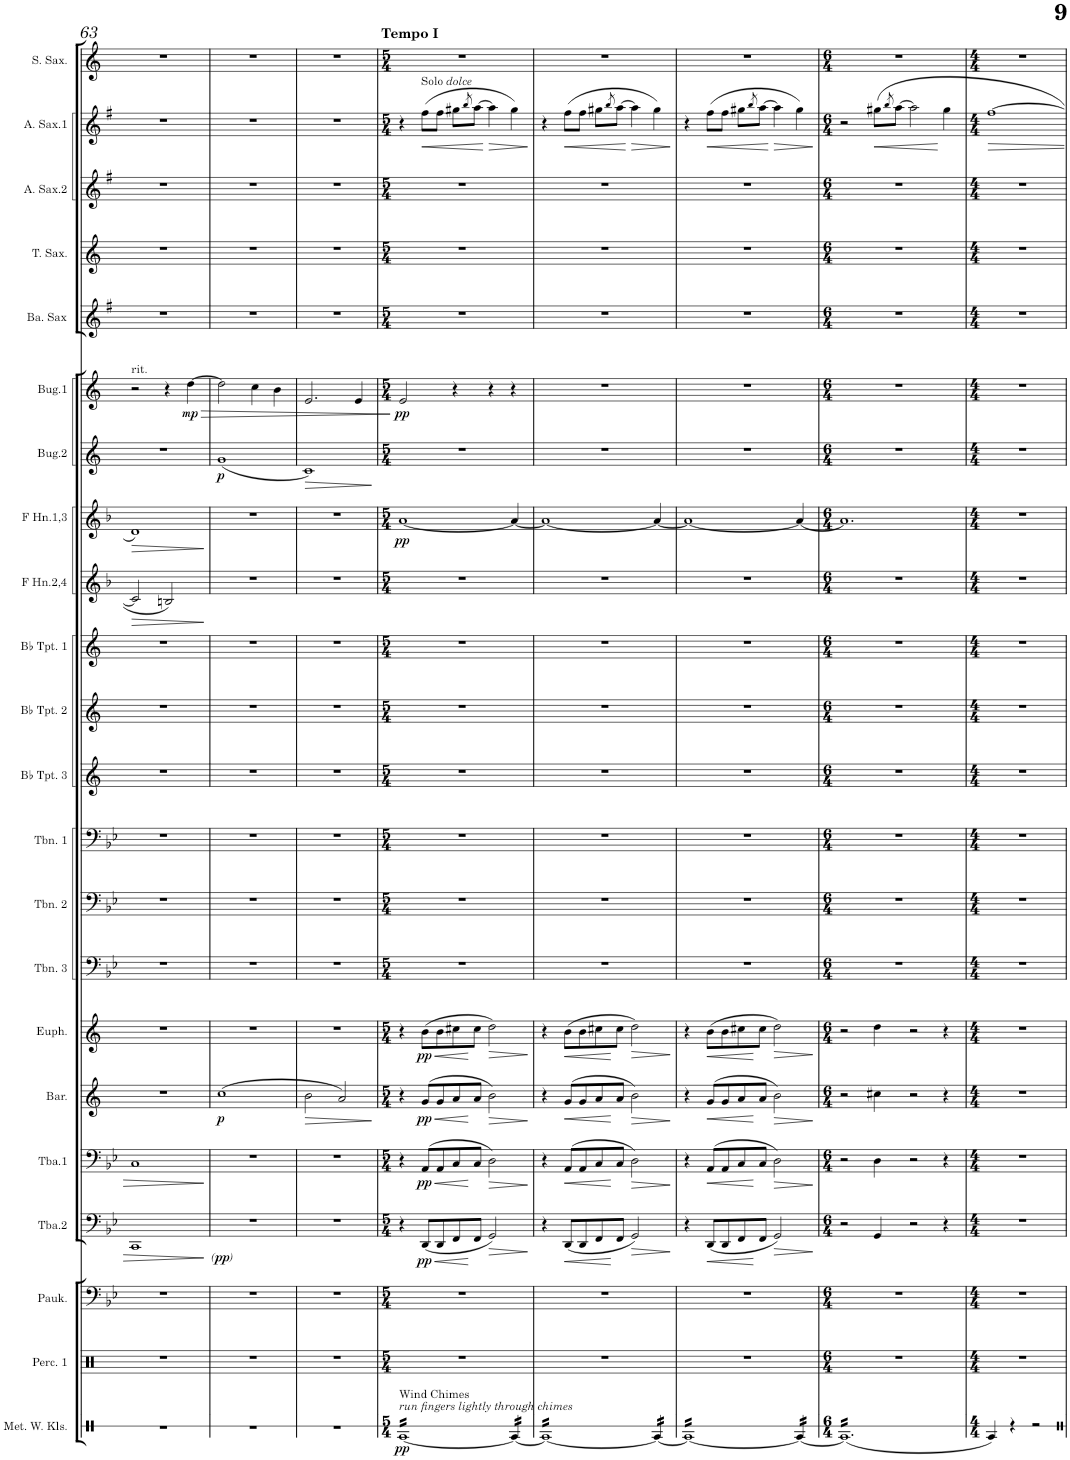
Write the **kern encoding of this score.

**kern	**dynam	**kern	**kern	**kern	**dynam	**kern	**dynam	**kern	**dynam	**kern	**dynam	**kern	**dynam	**kern	**dynam	**kern	**kern	**kern	**kern	**kern	**kern	**kern	**dynam	**kern	**dynam	**kern	**dynam	**kern	**dynam	**kern	**kern	**kern	**kern	**dynam	**kern
*part24	*part24	*part23	*part22	*part21	*part21	*part20	*part20	*part19	*part19	*part18	*part18	*part17	*part17	*part16	*part16	*part15	*part14	*part13	*part12	*part11	*part10	*part9	*part9	*part8	*part8	*part7	*part7	*part6	*part6	*part5	*part4	*part3	*part2	*part2	*part1
*staff24	*staff24	*staff23	*staff22	*staff21	*staff21	*staff20	*staff20	*staff19	*staff19	*staff18	*staff18	*staff17	*staff17	*staff16	*staff16	*staff15	*staff14	*staff13	*staff12	*staff11	*staff10	*staff9	*staff9	*staff8	*staff8	*staff7	*staff7	*staff6	*staff6	*staff5	*staff4	*staff3	*staff2	*staff2	*staff1
*I"Percussion 2	*	*I"Percussion 1	*I"Pauken	*I"Tuba in Bb	*	*I"Tuba 2	*	*I"Tuba in Eb	*	*I"Tuba 1	*	*I"Bariton	*	*I"Euphonium	*	*I"Trombone 3	*I"Trombone 2	*I"Trombone 1	*I"Trompet in Bb 3	*I"Trompet in Bb 2	*I"Trompet in Bb 1	*I"Hoorn in F 2,4	*	*I"Hoorn in F 1,3	*	*I"Bugel 2	*	*I"Bugel 1	*	*I"Bariton-saxofoon	*I"Tenor-saxofoon	*I"Alt-saxofoon 2	*I"Alt-saxofoon 1	*	*I"Sopraan-saxofoon
*I'Perc. 2	*	*I'Perc. 1	*I'Pauk.	*	*	*I'Tba.2	*	*	*	*I'Tba.1	*	*I'Bar.	*	*I'Euph.	*	*I'Tbn. 3	*I'Tbn. 2	*I'Tbn. 1	*	*	*	*	*	*	*	*I'Bug.2	*	*I'Bug.1	*	*I'Ba. Sax	*I'T. Sax.	*I'A. Sax.2	*I'A. Sax.1	*	*I'S. Sax.
!!LO:PB:g=z
*clefX	*	*clefX	*clefF4	*clefG2	*	*clefF4	*	*clefF4	*	*clefF4	*	*clefG2	*	*clefG2	*	*clefF4	*clefF4	*clefF4	*clefG2	*clefG2	*clefG2	*clefG2	*	*clefG2	*	*clefG2	*	*clefG2	*	*clefG2	*clefG2	*clefG2	*clefG2	*	*clefG2
*	*	*	*	*Trd15c26	*	*	*	*	*	*	*	*Trd8c14	*	*Trd8c14	*	*	*	*	*Trd1c2	*Trd1c2	*Trd1c2	*Trd4c7	*	*Trd4c7	*	*Trd1c2	*	*Trd1c2	*	*Trd12c21	*Trd8c14	*Trd5c9	*Trd5c9	*	*Trd1c2
*k[]	*	*k[]	*k[b-e-]	*k[]	*	*k[b-e-]	*	*k[b-e-]	*	*k[b-e-]	*	*k[]	*	*k[]	*	*k[b-e-]	*k[b-e-]	*k[b-e-]	*k[]	*k[]	*k[]	*k[b-]	*	*k[b-]	*	*k[]	*	*k[]	*	*k[f#]	*k[]	*k[f#]	*k[f#]	*	*k[]
*M4/4	*	*M4/4	*M4/4	*M4/4	*	*M4/4	*	*M4/4	*	*M4/4	*	*M4/4	*	*M4/4	*	*M4/4	*M4/4	*M4/4	*M4/4	*M4/4	*M4/4	*M4/4	*	*M4/4	*	*M4/4	*	*M4/4	*	*M4/4	*M4/4	*M4/4	*M4/4	*	*M4/4
=63	=63	=63	=63	=63	=63	=63	=63	=63	=63	=63	=63	=63	=63	=63	=63	=63	=63	=63	=63	=63	=63	=63	=63	=63	=63	=63	=63	=63	=63	=63	=63	=63	=63	=63	=63
!	!	!	!	!	!	!	!	!	!	!	!	!	!	!	!	!	!	!	!	!	!	!	!	!	!	!	!	!LO:TX:a:t=rit.	!	!	!	!	!	!	!
!	!	!	!	!	!	!	!	!	!	!	!	!	!	!	!	!	!	!	!	!	!	!	!LO:HP:b	!	!LO:HP:b	!	!	!	!	!	!	!	!	!	!
1r	.	1r	1r	1d	.	1CC	.	1C	.	1C	.	1r	.	1r	.	1r	1r	1r	1r	1r	1r	2c/]	>	1d	>	1r	.	2r	.	1r	1r	1r	1r	.	1r
.	.	.	.	.	.	.	.	.	.	.	.	.	.	.	.	.	.	.	.	.	.	2Bn/	.	.	.	.	.	4r	.	.	.	.	.	.	.
!	!	!	!	!	!	!	!	!	!	!	!	!	!	!	!	!	!	!	!	!	!	!	!	!	!	!	!	!	!LO:HP:b	!	!	!	!	!	!
!	!	!	!	!	!	!	!	!	!	!	!	!	!	!	!	!	!	!	!	!	!	!	!	!	!	!	!	!	!LO:DY:n=1:b	!	!	!	!	!	!
.	.	.	.	.	.	.	.	.	.	.	.	.	.	.	.	.	.	.	.	.	.	.	.	.	.	.	.	[4dd\	> mp	.	.	.	.	.	.
.	.	.	.	.	.	.	.	.	.	.	.	.	.	.	.	.	.	.	.	.	.	.	]	.	]	.	.	.	.	.	.	.	.	.	.
=64	=64	=64	=64	=64	=64	=64	=64	=64	=64	=64	=64	=64	=64	=64	=64	=64	=64	=64	=64	=64	=64	=64	=64	=64	=64	=64	=64	=64	=64	=64	=64	=64	=64	=64	=64
!	!	!	!	!	!LO:DY:b	!	!	!	!	!	!	!	!	!	!	!	!	!	!	!	!	!	!	!	!	!	!	!	!	!	!	!	!	!	!
!	!	!	!	!	!LO:DY:n=1:b	!	!	!	!	!	!	!	!	!	!	!	!	!	!	!	!	!	!	!	!	!	!	!	!	!	!	!	!	!	!
!	!	!	!	!	!LO:DY:n=2:b	!	!LO:DY:b	!	!	!	!	!	!	!	!	!	!	!	!	!	!	!	!	!	!	!	!	!	!	!	!	!	!	!	!
!	!	!	!	!	!	!	!LO:DY:n=1:b	!	!	!	!	!	!	!	!	!	!	!	!	!	!	!	!	!	!	!	!	!	!	!	!	!	!	!	!
!	!	!	!	!	!	!	!LO:DY:n=2:b	!	!	!	!	!	!LO:DY:b	!	!	!	!	!	!	!	!	!	!	!	!	!	!LO:DY:b	!	!	!	!	!	!	!	!
1r	.	1r	1r	1r	other-dynamics pp other-dynamics	1r	other-dynamics pp other-dynamics	1r	.	1r	.	(1cc	p	1r	.	1r	1r	1r	1r	1r	1r	1r	.	1r	.	(1g	p	2dd\]	.	1r	1r	1r	1r	.	1r
.	.	.	.	.	.	.	.	.	.	.	.	.	.	.	.	.	.	.	.	.	.	.	.	.	.	.	.	4cc\	.	.	.	.	.	.	.
.	.	.	.	.	.	.	.	.	.	.	.	.	.	.	.	.	.	.	.	.	.	.	.	.	.	.	.	4b\	.	.	.	.	.	.	.
=65	=65	=65	=65	=65	=65	=65	=65	=65	=65	=65	=65	=65	=65	=65	=65	=65	=65	=65	=65	=65	=65	=65	=65	=65	=65	=65	=65	=65	=65	=65	=65	=65	=65	=65	=65
!	!	!	!	!	!	!	!	!	!	!	!	!	!LO:HP:b	!	!	!	!	!	!	!	!	!	!	!	!	!	!LO:HP:b	!	!	!	!	!	!	!	!
1r	.	1r	1r	1r	.	1r	.	1r	.	1r	.	2b\	>	1r	.	1r	1r	1r	1r	1r	1r	1r	.	1r	.	1c)	>	2.e/	.	1r	1r	1r	1r	.	1r
.	.	.	.	.	.	.	.	.	.	.	.	2a/)	.	.	.	.	.	.	.	.	.	.	.	.	.	.	.	.	.	.	.	.	.	.	.
.	.	.	.	.	.	.	.	.	.	.	.	.	.	.	.	.	.	.	.	.	.	.	.	.	.	.	.	4e/	.	.	.	.	.	.	.
.	.	.	.	.	.	.	.	.	.	.	.	.	]	.	.	.	.	.	.	.	.	.	.	.	.	.	]	.	]	.	.	.	.	.	.
=66	=66	=66	=66	=66	=66	=66	=66	=66	=66	=66	=66	=66	=66	=66	=66	=66	=66	=66	=66	=66	=66	=66	=66	=66	=66	=66	=66	=66	=66	=66	=66	=66	=66	=66	=66
*M5/4	*	*M5/4	*M5/4	*M5/4	*	*M5/4	*	*M5/4	*	*M5/4	*	*M5/4	*	*M5/4	*	*M5/4	*M5/4	*M5/4	*M5/4	*M5/4	*M5/4	*M5/4	*	*M5/4	*	*M5/4	*	*M5/4	*	*M5/4	*M5/4	*M5/4	*M5/4	*	*M5/4
!	!	!	!	!	!	!	!	!	!	!	!	!	!	!	!	!	!	!	!	!	!	!	!	!	!	!	!	!	!	!	!	!	!	!	!LO:TX:a:B:t=Tempo I
!LO:TX:a:i:t=run fingers lightly through chimes	!	!	!	!	!	!	!	!	!	!	!	!	!	!	!	!	!	!	!	!	!	!	!	!	!	!	!	!	!	!	!	!	!	!	!
!LO:TX:a:t=Wind Chimes	!	!	!	!	!	!	!	!	!	!	!	!	!	!	!	!	!	!	!	!	!	!	!	!	!	!	!	!	!	!	!	!	!	!	!
!	!LO:DY:b	!	!	!	!	!	!	!	!	!	!	!	!	!	!	!	!	!	!	!	!	!	!	!	!LO:DY:b	!	!	!	!LO:DY:b	!	!	!	!	!	!
*tremolo	*	*	*	*	*	*	*	*	*	*	*	*	*	*	*	*	*	*	*	*	*	*	*	*	*	*	*	*	*	*	*	*	*	*	*
[16RALL	pp	4%5r	4%5r	4r	.	4r	.	4r	.	4r	.	4r	.	4r	.	4%5r	4%5r	4%5r	4%5r	4%5r	4%5r	4%5r	.	[1a	pp	4%5r	.	2e/	pp	4%5r	4%5r	4%5r	4r	.	4%5r
16RA	.	.	.	.	.	.	.	.	.	.	.	.	.	.	.	.	.	.	.	.	.	.	.	.	.	.	.	.	.	.	.	.	.	.	.
16RA	.	.	.	.	.	.	.	.	.	.	.	.	.	.	.	.	.	.	.	.	.	.	.	.	.	.	.	.	.	.	.	.	.	.	.
16RA	.	.	.	.	.	.	.	.	.	.	.	.	.	.	.	.	.	.	.	.	.	.	.	.	.	.	.	.	.	.	.	.	.	.	.
!	!	!	!	!	!	!	!	!	!	!	!	!	!	!	!	!	!	!	!	!	!	!	!	!	!	!	!	!	!	!	!	!	!LO:TX:a:t=Solo	!	!
!	!	!	!	!	!	!	!	!	!	!	!	!	!	!	!	!	!	!	!	!	!	!	!	!	!	!	!	!	!	!	!	!	!LO:TX:a:i:t=dolce	!	!
!	!	!	!	!	!LO:HP:b	!	!LO:HP:b	!	!LO:HP:b	!	!LO:HP:b	!	!LO:HP:b	!	!LO:HP:b	!	!	!	!	!	!	!	!	!	!	!	!	!	!	!	!	!	!	!LO:HP:b	!
!	!	!	!	!	!LO:DY:n=1:b	!	!LO:DY:n=1:b	!	!LO:DY:n=1:b	!	!LO:DY:n=1:b	!	!LO:DY:n=1:b	!	!LO:DY:n=1:b	!	!	!	!	!	!	!	!	!	!	!	!	!	!	!	!	!	!	!	!
16RA	.	.	.	(8e/L	< pp	(8DD/L	< pp	(8AA/L	< pp	(8AA/L	< pp	(8g/L	< pp	(8b\L	< pp	.	.	.	.	.	.	.	.	.	.	.	.	.	.	.	.	.	(8ff#\L	<	.
16RA	.	.	.	.	.	.	.	.	.	.	.	.	.	.	.	.	.	.	.	.	.	.	.	.	.	.	.	.	.	.	.	.	.	.	.
16RA	.	.	.	8e/J	.	8DD/	.	8AA/J	.	8AA/	.	8g/	.	8b\	.	.	.	.	.	.	.	.	.	.	.	.	.	.	.	.	.	.	8ff#\J	.	.
16RA	.	.	.	.	.	.	.	.	.	.	.	.	.	.	.	.	.	.	.	.	.	.	.	.	.	.	.	.	.	.	.	.	.	.	.
16RA	.	.	.	8g/L	.	8FF/	.	8C/L	.	8C/	.	8a/	.	8cc#X\	.	.	.	.	.	.	.	.	.	.	.	.	.	4r	.	.	.	.	8gg#X\L	.	.
16RA	.	.	.	.	.	.	.	.	.	.	.	.	.	.	.	.	.	.	.	.	.	.	.	.	.	.	.	.	.	.	.	.	.	.	.
.	.	.	.	.	.	.	.	.	.	.	.	.	.	.	.	.	.	.	.	.	.	.	.	.	.	.	.	.	.	.	.	.	8qbb/	.	.
16RA	.	.	.	8g/J	[	8FF/J	[	8C/J	[	8C/J	[	8a/J	[	8cc#\J	[	.	.	.	.	.	.	.	.	.	.	.	.	.	.	.	.	.	[8aa\J	.	.
16RA	.	.	.	.	.	.	.	.	.	.	.	.	.	.	.	.	.	.	.	.	.	.	.	.	.	.	.	.	.	.	.	.	.	.	.
!	!	!	!	!	!LO:HP:b	!	!LO:HP:b	!	!LO:HP:b	!	!LO:HP:b	!	!LO:HP:b	!	!LO:HP:b	!	!	!	!	!	!	!	!	!	!	!	!	!	!	!	!	!	!	!LO:HP:n=1:b	!
16RA	.	.	.	2a)	>	2GG/)	>	2D)	>	2D\)	>	2b\)	>	2dd\)	>	.	.	.	.	.	.	.	.	.	.	.	.	4r	.	.	.	.	4aa\]	[ >	.
16RA	.	.	.	.	.	.	.	.	.	.	.	.	.	.	.	.	.	.	.	.	.	.	.	.	.	.	.	.	.	.	.	.	.	.	.
16RA	.	.	.	.	.	.	.	.	.	.	.	.	.	.	.	.	.	.	.	.	.	.	.	.	.	.	.	.	.	.	.	.	.	.	.
16RAJJ	.	.	.	.	.	.	.	.	.	.	.	.	.	.	.	.	.	.	.	.	.	.	.	.	.	.	.	.	.	.	.	.	.	.	.
16RA/LL	.	.	.	.	.	.	.	.	.	.	.	.	.	.	.	.	.	.	.	.	.	.	.	4a/_	.	.	.	4r	.	.	.	.	4gg#\)	.	.
16RA/	.	.	.	.	.	.	.	.	.	.	.	.	.	.	.	.	.	.	.	.	.	.	.	.	.	.	.	.	.	.	.	.	.	.	.
16RA/	.	.	.	.	.	.	.	.	.	.	.	.	.	.	.	.	.	.	.	.	.	.	.	.	.	.	.	.	.	.	.	.	.	.	.
16RA/JJ	.	.	.	.	.	.	.	.	.	.	.	.	.	.	.	.	.	.	.	.	.	.	.	.	.	.	.	.	.	.	.	.	.	.	.
.	.	.	.	.	]	.	]	.	]	.	]	.	]	.	]	.	.	.	.	.	.	.	.	.	.	.	.	.	.	.	.	.	.	]	.
=67	=67	=67	=67	=67	=67	=67	=67	=67	=67	=67	=67	=67	=67	=67	=67	=67	=67	=67	=67	=67	=67	=67	=67	=67	=67	=67	=67	=67	=67	=67	=67	=67	=67	=67	=67
16RALL	.	4%5r	4%5r	4r	.	4r	.	4r	.	4r	.	4r	.	4r	.	4%5r	4%5r	4%5r	4%5r	4%5r	4%5r	4%5r	.	1a_	.	4%5r	.	4%5r	.	4%5r	4%5r	4%5r	4r	.	4%5r
16RA	.	.	.	.	.	.	.	.	.	.	.	.	.	.	.	.	.	.	.	.	.	.	.	.	.	.	.	.	.	.	.	.	.	.	.
16RA	.	.	.	.	.	.	.	.	.	.	.	.	.	.	.	.	.	.	.	.	.	.	.	.	.	.	.	.	.	.	.	.	.	.	.
16RA	.	.	.	.	.	.	.	.	.	.	.	.	.	.	.	.	.	.	.	.	.	.	.	.	.	.	.	.	.	.	.	.	.	.	.
!	!	!	!	!	!LO:HP:b	!	!LO:HP:b	!	!LO:HP:b	!	!LO:HP:b	!	!LO:HP:b	!	!LO:HP:b	!	!	!	!	!	!	!	!	!	!	!	!	!	!	!	!	!	!	!LO:HP:b	!
16RA	.	.	.	(8e/L	<	(8DD/L	<	(8AA/L	<	(8AA/L	<	(8g/L	<	(8b\L	<	.	.	.	.	.	.	.	.	.	.	.	.	.	.	.	.	.	(8ff#\L	<	.
16RA	.	.	.	.	.	.	.	.	.	.	.	.	.	.	.	.	.	.	.	.	.	.	.	.	.	.	.	.	.	.	.	.	.	.	.
16RA	.	.	.	8e/J	.	8DD/	.	8AA/J	.	8AA/	.	8g/	.	8b\	.	.	.	.	.	.	.	.	.	.	.	.	.	.	.	.	.	.	8ff#\J	.	.
16RA	.	.	.	.	.	.	.	.	.	.	.	.	.	.	.	.	.	.	.	.	.	.	.	.	.	.	.	.	.	.	.	.	.	.	.
16RA	.	.	.	8g/L	.	8FF/	.	8C/L	.	8C/	.	8a/	.	8cc#X\	.	.	.	.	.	.	.	.	.	.	.	.	.	.	.	.	.	.	8gg#X\L	.	.
16RA	.	.	.	.	.	.	.	.	.	.	.	.	.	.	.	.	.	.	.	.	.	.	.	.	.	.	.	.	.	.	.	.	.	.	.
.	.	.	.	.	.	.	.	.	.	.	.	.	.	.	.	.	.	.	.	.	.	.	.	.	.	.	.	.	.	.	.	.	8qbb/	.	.
16RA	.	.	.	8g/J	[	8FF/J	[	8C/J	[	8C/J	[	8a/J	[	8cc#\J	[	.	.	.	.	.	.	.	.	.	.	.	.	.	.	.	.	.	[8aa\J	.	.
16RA	.	.	.	.	.	.	.	.	.	.	.	.	.	.	.	.	.	.	.	.	.	.	.	.	.	.	.	.	.	.	.	.	.	.	.
!	!	!	!	!	!LO:HP:b	!	!LO:HP:b	!	!LO:HP:b	!	!LO:HP:b	!	!LO:HP:b	!	!LO:HP:b	!	!	!	!	!	!	!	!	!	!	!	!	!	!	!	!	!	!	!LO:HP:n=1:b	!
16RA	.	.	.	2a)	>	2GG/)	>	2D)	>	2D\)	>	2b\)	>	2dd\)	>	.	.	.	.	.	.	.	.	.	.	.	.	.	.	.	.	.	4aa\]	[ >	.
16RA	.	.	.	.	.	.	.	.	.	.	.	.	.	.	.	.	.	.	.	.	.	.	.	.	.	.	.	.	.	.	.	.	.	.	.
16RA	.	.	.	.	.	.	.	.	.	.	.	.	.	.	.	.	.	.	.	.	.	.	.	.	.	.	.	.	.	.	.	.	.	.	.
16RAJJ	.	.	.	.	.	.	.	.	.	.	.	.	.	.	.	.	.	.	.	.	.	.	.	.	.	.	.	.	.	.	.	.	.	.	.
16RA/LL	.	.	.	.	.	.	.	.	.	.	.	.	.	.	.	.	.	.	.	.	.	.	.	4a/_	.	.	.	.	.	.	.	.	4gg#\)	.	.
16RA/	.	.	.	.	.	.	.	.	.	.	.	.	.	.	.	.	.	.	.	.	.	.	.	.	.	.	.	.	.	.	.	.	.	.	.
16RA/	.	.	.	.	.	.	.	.	.	.	.	.	.	.	.	.	.	.	.	.	.	.	.	.	.	.	.	.	.	.	.	.	.	.	.
16RA/JJ	.	.	.	.	.	.	.	.	.	.	.	.	.	.	.	.	.	.	.	.	.	.	.	.	.	.	.	.	.	.	.	.	.	.	.
.	.	.	.	.	]	.	]	.	]	.	]	.	]	.	]	.	.	.	.	.	.	.	.	.	.	.	.	.	.	.	.	.	.	]	.
=68	=68	=68	=68	=68	=68	=68	=68	=68	=68	=68	=68	=68	=68	=68	=68	=68	=68	=68	=68	=68	=68	=68	=68	=68	=68	=68	=68	=68	=68	=68	=68	=68	=68	=68	=68
16RALL	.	4%5r	4%5r	4r	.	4r	.	4r	.	4r	.	4r	.	4r	.	4%5r	4%5r	4%5r	4%5r	4%5r	4%5r	4%5r	.	1a_	.	4%5r	.	4%5r	.	4%5r	4%5r	4%5r	4r	.	4%5r
16RA	.	.	.	.	.	.	.	.	.	.	.	.	.	.	.	.	.	.	.	.	.	.	.	.	.	.	.	.	.	.	.	.	.	.	.
16RA	.	.	.	.	.	.	.	.	.	.	.	.	.	.	.	.	.	.	.	.	.	.	.	.	.	.	.	.	.	.	.	.	.	.	.
16RA	.	.	.	.	.	.	.	.	.	.	.	.	.	.	.	.	.	.	.	.	.	.	.	.	.	.	.	.	.	.	.	.	.	.	.
!	!	!	!	!	!LO:HP:b	!	!LO:HP:b	!	!LO:HP:b	!	!LO:HP:b	!	!LO:HP:b	!	!LO:HP:b	!	!	!	!	!	!	!	!	!	!	!	!	!	!	!	!	!	!	!LO:HP:b	!
16RA	.	.	.	(8e/L	<	(8DD/L	<	(8AA/L	<	(8AA/L	<	(8g/L	<	(8b\L	<	.	.	.	.	.	.	.	.	.	.	.	.	.	.	.	.	.	(8ff#\L	<	.
16RA	.	.	.	.	.	.	.	.	.	.	.	.	.	.	.	.	.	.	.	.	.	.	.	.	.	.	.	.	.	.	.	.	.	.	.
16RA	.	.	.	8e/J	.	8DD/	.	8AA/J	.	8AA/	.	8g/	.	8b\	.	.	.	.	.	.	.	.	.	.	.	.	.	.	.	.	.	.	8ff#\J	.	.
16RA	.	.	.	.	.	.	.	.	.	.	.	.	.	.	.	.	.	.	.	.	.	.	.	.	.	.	.	.	.	.	.	.	.	.	.
16RA	.	.	.	8g/L	.	8FF/	.	8C/L	.	8C/	.	8a/	.	8cc#X\	.	.	.	.	.	.	.	.	.	.	.	.	.	.	.	.	.	.	8gg#X\L	.	.
16RA	.	.	.	.	.	.	.	.	.	.	.	.	.	.	.	.	.	.	.	.	.	.	.	.	.	.	.	.	.	.	.	.	.	.	.
.	.	.	.	.	.	.	.	.	.	.	.	.	.	.	.	.	.	.	.	.	.	.	.	.	.	.	.	.	.	.	.	.	8qbb/	.	.
16RA	.	.	.	8g/J	[	8FF/J	[	8C/J	[	8C/J	[	8a/J	[	8cc#\J	[	.	.	.	.	.	.	.	.	.	.	.	.	.	.	.	.	.	[8aa\J	.	.
16RA	.	.	.	.	.	.	.	.	.	.	.	.	.	.	.	.	.	.	.	.	.	.	.	.	.	.	.	.	.	.	.	.	.	.	.
!	!	!	!	!	!LO:HP:b	!	!LO:HP:b	!	!LO:HP:b	!	!LO:HP:b	!	!LO:HP:b	!	!LO:HP:b	!	!	!	!	!	!	!	!	!	!	!	!	!	!	!	!	!	!	!LO:HP:n=1:b	!
16RA	.	.	.	2a)	>	2GG/)	>	2D)	>	2D\)	>	2b\)	>	2dd\)	>	.	.	.	.	.	.	.	.	.	.	.	.	.	.	.	.	.	4aa\]	[ >	.
16RA	.	.	.	.	.	.	.	.	.	.	.	.	.	.	.	.	.	.	.	.	.	.	.	.	.	.	.	.	.	.	.	.	.	.	.
16RA	.	.	.	.	.	.	.	.	.	.	.	.	.	.	.	.	.	.	.	.	.	.	.	.	.	.	.	.	.	.	.	.	.	.	.
16RAJJ	.	.	.	.	.	.	.	.	.	.	.	.	.	.	.	.	.	.	.	.	.	.	.	.	.	.	.	.	.	.	.	.	.	.	.
16RA/LL	.	.	.	.	.	.	.	.	.	.	.	.	.	.	.	.	.	.	.	.	.	.	.	4a/_	.	.	.	.	.	.	.	.	4gg#\)	.	.
16RA/	.	.	.	.	.	.	.	.	.	.	.	.	.	.	.	.	.	.	.	.	.	.	.	.	.	.	.	.	.	.	.	.	.	.	.
16RA/	.	.	.	.	.	.	.	.	.	.	.	.	.	.	.	.	.	.	.	.	.	.	.	.	.	.	.	.	.	.	.	.	.	.	.
16RA/JJ	.	.	.	.	.	.	.	.	.	.	.	.	.	.	.	.	.	.	.	.	.	.	.	.	.	.	.	.	.	.	.	.	.	.	.
.	.	.	.	.	]	.	]	.	]	.	]	.	]	.	]	.	.	.	.	.	.	.	.	.	.	.	.	.	.	.	.	.	.	]	.
=69	=69	=69	=69	=69	=69	=69	=69	=69	=69	=69	=69	=69	=69	=69	=69	=69	=69	=69	=69	=69	=69	=69	=69	=69	=69	=69	=69	=69	=69	=69	=69	=69	=69	=69	=69
*M6/4	*	*M6/4	*M6/4	*M6/4	*	*M6/4	*	*M6/4	*	*M6/4	*	*M6/4	*	*M6/4	*	*M6/4	*M6/4	*M6/4	*M6/4	*M6/4	*M6/4	*M6/4	*	*M6/4	*	*M6/4	*	*M6/4	*	*M6/4	*M6/4	*M6/4	*M6/4	*	*M6/4
(16RA]LL	.	1.r	1.r	2r	.	2r	.	2r	.	2r	.	2r	.	2r	.	1.r	1.r	1.r	1.r	1.r	1.r	1.r	.	1.a]	.	1.r	.	1.r	.	1.r	1.r	1.r	2r	.	1.r
(16RA	.	.	.	.	.	.	.	.	.	.	.	.	.	.	.	.	.	.	.	.	.	.	.	.	.	.	.	.	.	.	.	.	.	.	.
(16RA	.	.	.	.	.	.	.	.	.	.	.	.	.	.	.	.	.	.	.	.	.	.	.	.	.	.	.	.	.	.	.	.	.	.	.
(16RA	.	.	.	.	.	.	.	.	.	.	.	.	.	.	.	.	.	.	.	.	.	.	.	.	.	.	.	.	.	.	.	.	.	.	.
(16RA	.	.	.	.	.	.	.	.	.	.	.	.	.	.	.	.	.	.	.	.	.	.	.	.	.	.	.	.	.	.	.	.	.	.	.
(16RA	.	.	.	.	.	.	.	.	.	.	.	.	.	.	.	.	.	.	.	.	.	.	.	.	.	.	.	.	.	.	.	.	.	.	.
(16RA	.	.	.	.	.	.	.	.	.	.	.	.	.	.	.	.	.	.	.	.	.	.	.	.	.	.	.	.	.	.	.	.	.	.	.
(16RA	.	.	.	.	.	.	.	.	.	.	.	.	.	.	.	.	.	.	.	.	.	.	.	.	.	.	.	.	.	.	.	.	.	.	.
!	!	!	!	!	!	!	!	!	!	!	!	!	!	!	!	!	!	!	!	!	!	!	!	!	!	!	!	!	!	!	!	!	!	!LO:HP:b	!
(16RA	.	.	.	4a	.	4GG/	.	4D	.	4D\	.	4cc#X\	.	4dd\	.	.	.	.	.	.	.	.	.	.	.	.	.	.	.	.	.	.	8gg#X\L	<	.
(16RA	.	.	.	.	.	.	.	.	.	.	.	.	.	.	.	.	.	.	.	.	.	.	.	.	.	.	.	.	.	.	.	.	.	.	.
.	.	.	.	.	.	.	.	.	.	.	.	.	.	.	.	.	.	.	.	.	.	.	.	.	.	.	.	.	.	.	.	.	8qbb/	.	.
(16RA	.	.	.	.	.	.	.	.	.	.	.	.	.	.	.	.	.	.	.	.	.	.	.	.	.	.	.	.	.	.	.	.	[8aa\J	.	.
(16RA	.	.	.	.	.	.	.	.	.	.	.	.	.	.	.	.	.	.	.	.	.	.	.	.	.	.	.	.	.	.	.	.	.	.	.
(16RA	.	.	.	2r	.	2r	.	2r	.	2r	.	2r	.	2r	.	.	.	.	.	.	.	.	.	.	.	.	.	.	.	.	.	.	2aa\]	.	.
(16RA	.	.	.	.	.	.	.	.	.	.	.	.	.	.	.	.	.	.	.	.	.	.	.	.	.	.	.	.	.	.	.	.	.	.	.
(16RA	.	.	.	.	.	.	.	.	.	.	.	.	.	.	.	.	.	.	.	.	.	.	.	.	.	.	.	.	.	.	.	.	.	.	.
(16RA	.	.	.	.	.	.	.	.	.	.	.	.	.	.	.	.	.	.	.	.	.	.	.	.	.	.	.	.	.	.	.	.	.	.	.
(16RA	.	.	.	.	.	.	.	.	.	.	.	.	.	.	.	.	.	.	.	.	.	.	.	.	.	.	.	.	.	.	.	.	.	.	.
(16RA	.	.	.	.	.	.	.	.	.	.	.	.	.	.	.	.	.	.	.	.	.	.	.	.	.	.	.	.	.	.	.	.	.	.	.
(16RA	.	.	.	.	.	.	.	.	.	.	.	.	.	.	.	.	.	.	.	.	.	.	.	.	.	.	.	.	.	.	.	.	.	.	.
(16RA	.	.	.	.	.	.	.	.	.	.	.	.	.	.	.	.	.	.	.	.	.	.	.	.	.	.	.	.	.	.	.	.	.	.	.
(16RA	.	.	.	4r	.	4r	.	4r	.	4r	.	4r	.	4r	.	.	.	.	.	.	.	.	.	.	.	.	.	.	.	.	.	.	4gg#\	[	.
(16RA	.	.	.	.	.	.	.	.	.	.	.	.	.	.	.	.	.	.	.	.	.	.	.	.	.	.	.	.	.	.	.	.	.	.	.
(16RA	.	.	.	.	.	.	.	.	.	.	.	.	.	.	.	.	.	.	.	.	.	.	.	.	.	.	.	.	.	.	.	.	.	.	.
(16RAJJ	.	.	.	.	.	.	.	.	.	.	.	.	.	.	.	.	.	.	.	.	.	.	.	.	.	.	.	.	.	.	.	.	.	.	.
*Xtremolo	*	*	*	*	*	*	*	*	*	*	*	*	*	*	*	*	*	*	*	*	*	*	*	*	*	*	*	*	*	*	*	*	*	*	*
=70	=70	=70	=70	=70	=70	=70	=70	=70	=70	=70	=70	=70	=70	=70	=70	=70	=70	=70	=70	=70	=70	=70	=70	=70	=70	=70	=70	=70	=70	=70	=70	=70	=70	=70	=70
*M4/4	*	*M4/4	*M4/4	*M4/4	*	*M4/4	*	*M4/4	*	*M4/4	*	*M4/4	*	*M4/4	*	*M4/4	*M4/4	*M4/4	*M4/4	*M4/4	*M4/4	*M4/4	*	*M4/4	*	*M4/4	*	*M4/4	*	*M4/4	*M4/4	*M4/4	*M4/4	*	*M4/4
4RA/)	.	1r	1r	1r	.	1r	.	1r	.	1r	.	1r	.	1r	.	1r	1r	1r	1r	1r	1r	1r	.	1r	.	1r	.	1r	.	1r	1r	1r	[1ff#	.	1r
4r	.	.	.	.	.	.	.	.	.	.	.	.	.	.	.	.	.	.	.	.	.	.	.	.	.	.	.	.	.	.	.	.	.	.	.
2r	.	.	.	.	.	.	.	.	.	.	.	.	.	.	.	.	.	.	.	.	.	.	.	.	.	.	.	.	.	.	.	.	.	.	.
=	=	=	=	=	=	=	=	=	=	=	=	=	=	=	=	=	=	=	=	=	=	=	=	=	=	=	=	=	=	=	=	=	=	=	=
*-	*-	*-	*-	*-	*-	*-	*-	*-	*-	*-	*-	*-	*-	*-	*-	*-	*-	*-	*-	*-	*-	*-	*-	*-	*-	*-	*-	*-	*-	*-	*-	*-	*-	*-	*-
